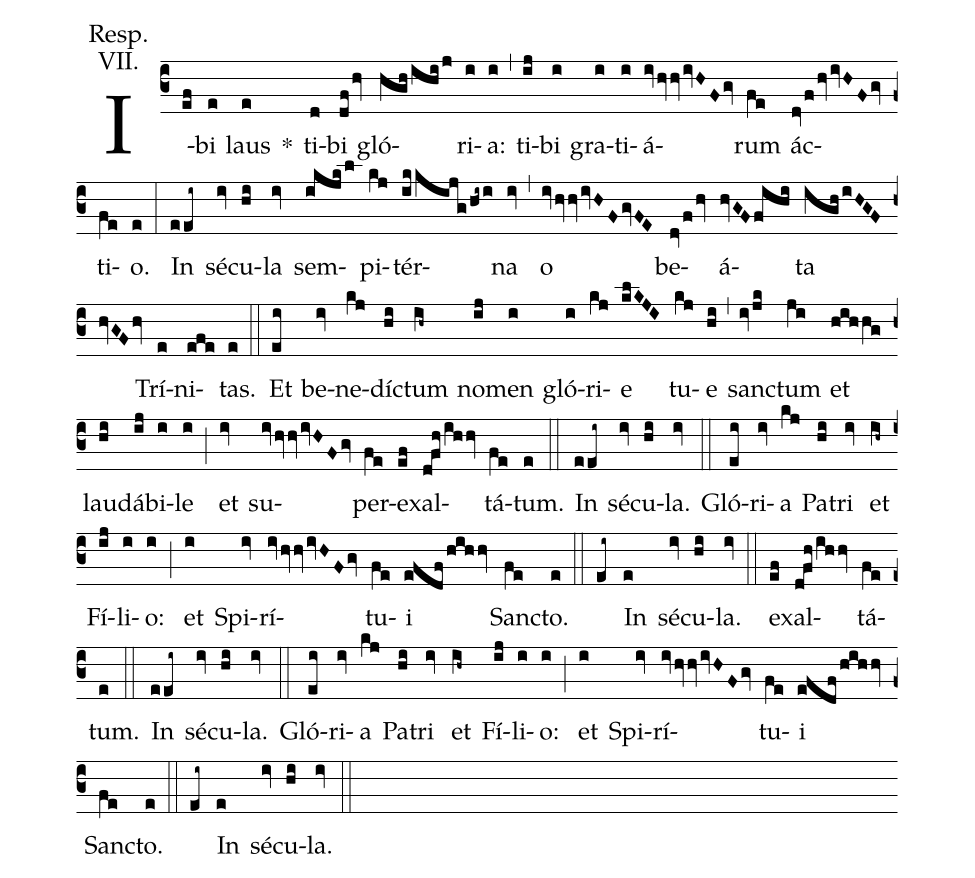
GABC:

annotation: Resp.;
annotation: VII.;
%%
(c3)
I(ef)bi(e) laus(e) *() ti(d)bi(dfhv) gló(hghihij)ri(i)a:(i) (,)
ti(ij)bi(i) gra(i)ti(i)á(ivhvhvivHFgv)rum(fe) ác(dvfhvivHFgv)ti(fe)o.(e) (:)
In(eei~) sé(iv)cu(hi)la(iv) sem(ikjkl)pi(kj)tér(ikkijghi~i)na(iv) (,)
o(ivhvhvivHFgvFE) be(dvfhv)á(hvGFfihi)ta(ighiHGFhvGFhv) Trí(e)ni(efe)tas.(e) (::)

Et(ei) be(iv)ne(kj)díc(hi)tum(ih~) no(ij)men(i) gló(i)ri(kj)e(klKJI) tu(kj)e(hi) (,)
sanc(ivjk)tum(ji) et(hihhg) lau(hi)dá(ij)bi(i)le(i) (;)
et(iv) su(ivhvhvivHFgv)per(fe)ex(ef)al(dfhihhv)tá(fe)tum.(e) (::)

In(eei~) sé(iv)cu(hi)la.(iv) (::)

Gló(ei)ri(iv)a(kj) Pa(hi)tri(iv) et(ih~) Fí(ij)li(i)o:(i) (;)
et(i) Spi(iv)rí(ivhvhvivHFgv)tu(fe)i(efdfhihhv) Sanc(fe)to.(e) (::)

(ei~) In(e) sé(iv)cu(hi)la.(iv) (::)

ex(ef)al(dfhihhv)tá(fe)tum.(e) (::)

In(eei~) sé(iv)cu(hi)la.(iv) (::)

Gló(ei)ri(iv)a(kj) Pa(hi)tri(iv) et(ih~) Fí(ij)li(i)o:(i) (;)
et(i) Spi(iv)rí(ivhvhvivHFgv)tu(fe)i(efdfhihhv) Sanc(fe)to.(e) (::)

(ei~) In(e) sé(iv)cu(hi)la.(iv) (::)
